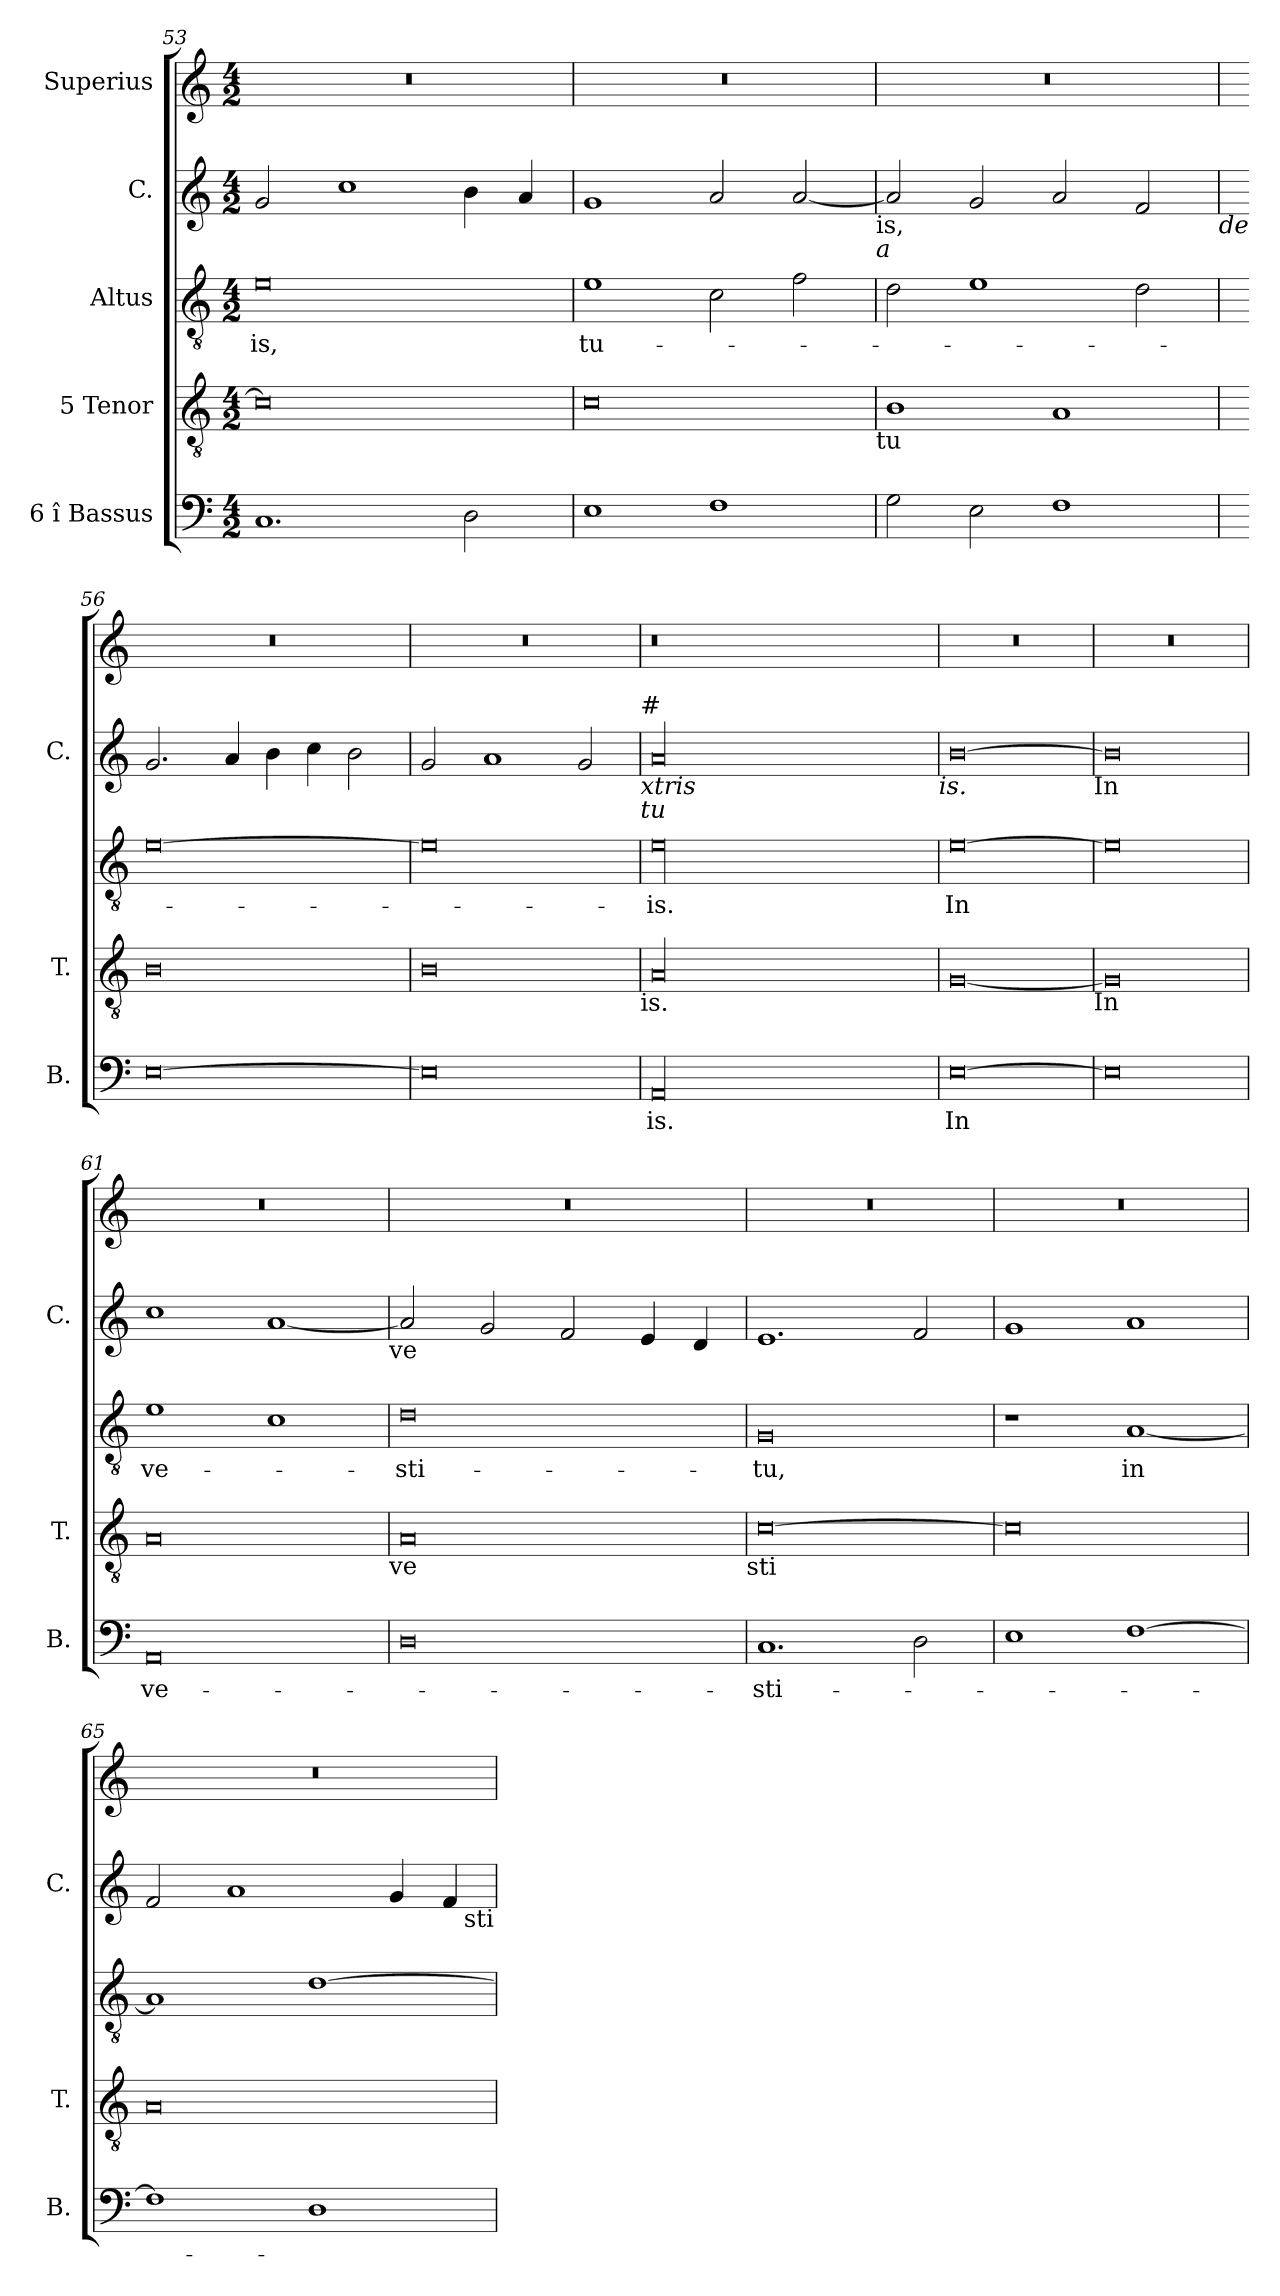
**kern	**text	**kern	**kern	**text	**kern	**kern
*part5	*part5	*part4	*part3	*part3	*part2	*part1
*staff5	*staff5	*staff4	*staff3	*staff3	*staff2	*staff1
*I"6 î Bassus	*	*I"5 Tenor	*I"Altus	*	*I"C.	*I"Superius
*I'B.	*	*I'T.	*	*	*I'C.	*
*clefF4	*	*clefGv2	*clefGv2	*	*clefG2	*clefG2
*k[]	*	*k[]	*k[]	*	*k[]	*k[]
*C:	*	*C:	*C:	*	*C:	*C:
*M4/2	*	*M4/2	*M4/2	*	*M4/2	*M4/2
=53	=53	=53	=53	=53	=53	=53
!	!	!	!	!LO:LY:b	!	!
1.C	.	0c]	0e	-is,	2g/	0r
.	.	.	.	.	1cc	.
2D\	.	.	.	.	4b\	.
.	.	.	.	.	4a/	.
!!LO:LB:g=z
=54	=54	=54	=54	=54	=54	=54
!	!	!	!	!LO:LY:b	!	!
1E	.	0c	1e	tu-	1g	0r
1F	.	.	2c\	.	2a/	.
.	.	.	2f\	.	[<2a/	.
!	!	!	!	!	!LO:TX:b:t=is,	!
!	!	!	!	!	!LO:TX:b:i:t=a	!
!	!	!LO:TX:b:t=tu	!	!	!	!
=55	=55	=55	=55	=55	=55	=55
2G\	.	1B	2d\	.	2a/]	0r
2E\	.	.	1e	.	2g/	.
1F	.	1A	.	.	2a/	.
.	.	.	2d\	.	2f/	.
!	!	!	!	!	!LO:TX:b:i:t=de	!
=56	=56	=56	=56	=56	=56	=56
[>0E	.	0B	[>0e	.	2.g/	0r
.	.	.	.	.	4a/	.
.	.	.	.	.	4b\	.
.	.	.	.	.	4cc\	.
.	.	.	.	.	2b\	.
=57	=57	=57	=57	=57	=57	=57
0E]	.	0B	0e]	.	2g/	0r
.	.	.	.	.	1a	.
.	.	.	.	.	2g/	.
!	!	!	!	!	!LO:TX:a:t=#	!
!	!	!	!	!	!LO:TX:b:i:t=xtris	!
!	!	!	!	!	!LO:TX:b:i:t=tu	!
!	!	!LO:TX:b:t=is.	!	!	!	!
=58	=58	=58	=58	=58	=58	=58
!	!LO:LY:b	!	!	!LO:LY:b	!	!
00AA	-is.	00A	00e	-is.	00a	0r
.	.	.	.	.	.	0ryy
!	!	!	!	!	!LO:TX:b:i:t=is.	!
!!LO:PB:g=z
=59	=59	=59	=59	=59	=59	=59
!	!LO:LY:b	!	!	!LO:LY:b	!	!
[>0E	In	[<0G	[>0e	In	[>0b	0r
!	!	!	!	!	!LO:TX:b:t=In	!
!	!	!LO:TX:b:t=In	!	!	!	!
=60	=60	=60	=60	=60	=60	=60
0E]	.	0G]	0e]	.	0b]	0r
=61	=61	=61	=61	=61	=61	=61
!	!LO:LY:b	!	!	!LO:LY:b	!	!
0AA	ve-	0A	1e	ve-	1cc	0r
.	.	.	1c	.	[<1a	.
!	!	!	!	!	!LO:TX:b:t=ve	!
!	!	!LO:TX:b:t=ve	!	!	!	!
=62	=62	=62	=62	=62	=62	=62
!	!	!	!	!LO:LY:b	!	!
0D	.	0A	0d	-sti-	2a/]	0r
.	.	.	.	.	2g/	.
.	.	.	.	.	2f/	.
.	.	.	.	.	4e/	.
.	.	.	.	.	4d/	.
!	!	!LO:TX:b:t=sti	!	!	!	!
=63	=63	=63	=63	=63	=63	=63
!	!LO:LY:b	!	!	!LO:LY:b	!	!
1.C	-sti-	[>0c	0G	-tu,	1.e	0r
2D\	.	.	.	.	2f/	.
=64	=64	=64	=64	=64	=64	=64
1E	.	0c]	1r	.	1g	0r
!	!	!	!	!LO:LY:b	!	!
[<1F	.	.	[<1A	in	1a	.
!!LO:LB:g=z
=65	=65	=65	=65	=65	=65	=65
1F]	.	0A	1A]	.	2f/	0r
.	.	.	.	.	1a	.
1D	.	.	[>1d	.	.	.
.	.	.	.	.	4g/	.
.	.	.	.	.	4f/	.
!	!	!	!	!	!LO:TX:b:t=sti	!
=	=	=	=	=	=	=
*-	*-	*-	*-	*-	*-	*-
